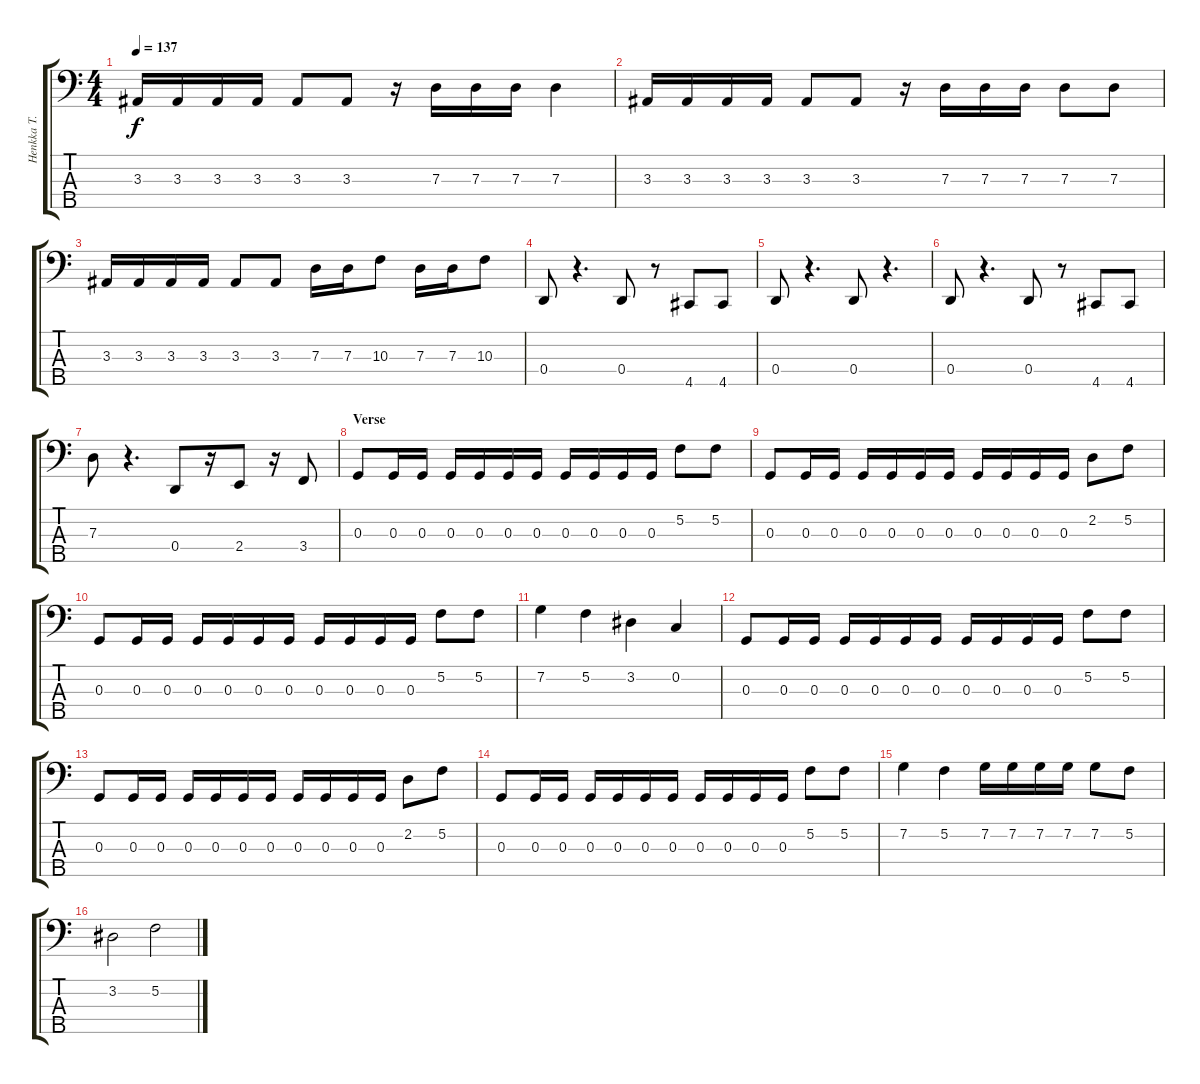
\track ("Henkka T. Blacksmith" "Henkka T. ") {instrument electricbasspick}
\staff {score tabs}
\tuning (F2 C2 G1 D1 A0) {hide}
\ts (4 4)
\tempo 137
\clef f4
\ks c
3.3.16{dy f} 3.3.16 3.3.16 3.3.16 3.3.8 3.3.8 r.16 7.3.16 7.3.16 7.3.16 7.3.4 |
3.3.16 3.3.16 3.3.16 3.3.16 3.3.8 3.3.8 r.16 7.3.16 7.3.16 7.3.16 7.3.8 7.3.8 |
3.3.16 3.3.16 3.3.16 3.3.16 3.3.8 3.3.8 7.3.16 7.3.16 10.3.8 7.3.16 7.3.16 10.3.8 |
0.4.8 r.4{d} 0.4.8 r.8 4.5.8 4.5.8 |
0.4.8 r.4{d} 0.4.8 r.4{d} |
0.4.8 r.4{d} 0.4.8 r.8 4.5.8 4.5.8 |
7.3.8 r.4{d} 0.4.8 r.16 2.4.8 r.16 3.4.8 |
\section ("" "Verse")
0.3.8 0.3.16 0.3.16 0.3.16 0.3.16 0.3.16 0.3.16 0.3.16 0.3.16 0.3.16 0.3.16 5.2.8 5.2.8 |
0.3.8 0.3.16 0.3.16 0.3.16 0.3.16 0.3.16 0.3.16 0.3.16 0.3.16 0.3.16 0.3.16 2.2.8 5.2.8 |
0.3.8 0.3.16 0.3.16 0.3.16 0.3.16 0.3.16 0.3.16 0.3.16 0.3.16 0.3.16 0.3.16 5.2.8 5.2.8 |
7.2.4 5.2.4 3.2.4 0.2.4 |
0.3.8 0.3.16 0.3.16 0.3.16 0.3.16 0.3.16 0.3.16 0.3.16 0.3.16 0.3.16 0.3.16 5.2.8 5.2.8 |
0.3.8 0.3.16 0.3.16 0.3.16 0.3.16 0.3.16 0.3.16 0.3.16 0.3.16 0.3.16 0.3.16 2.2.8 5.2.8 |
0.3.8 0.3.16 0.3.16 0.3.16 0.3.16 0.3.16 0.3.16 0.3.16 0.3.16 0.3.16 0.3.16 5.2.8 5.2.8 |
7.2.4 5.2.4 7.2.16 7.2.16 7.2.16 7.2.16 7.2.8 5.2.8 |
3.2.2 5.2.2
